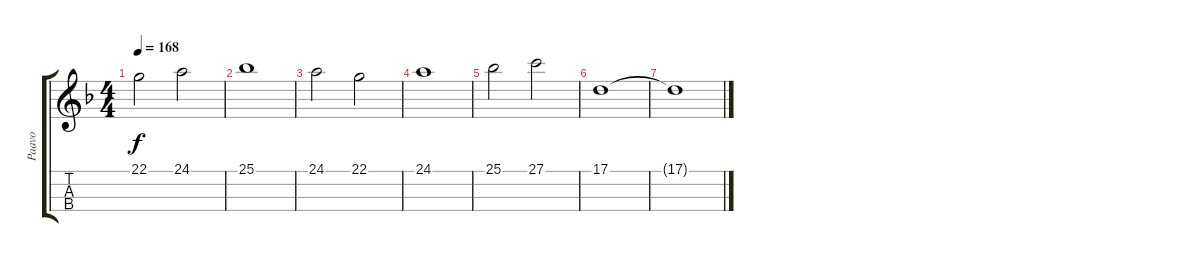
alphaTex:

\track ("Paavo" "Paavo") {instrument cello}
\staff {score tabs}
\tuning (A3 D3 G2 C2) {hide}
\ts (4 4)
\tempo 168
\clef g2
\ks f
22.1.2{dy f} 24.1.2 |
25.1.1 |
24.1.2 22.1.2 |
24.1.1 |
25.1.2 27.1.2 |
17.1.1 |
17.1{t}.1
